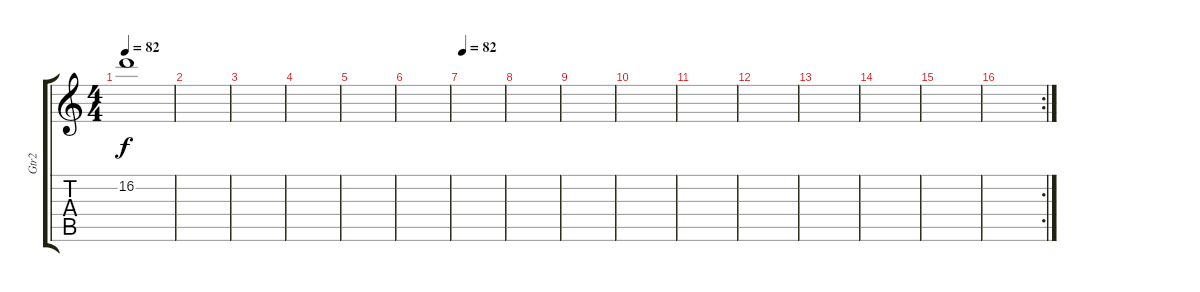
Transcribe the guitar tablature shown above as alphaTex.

\track ("Gtr2" "Gtr2") {instrument overdrivenguitar}
\staff {score tabs}
\tuning (Eb4 Bb3 Gb3 Db3 Ab2 Eb2) {hide}
\ts (4 4)
\tempo 82
\clef g2
\ks c
16.2{t}.1{dy f} |
|
|
|
|
|
\tempo 82
|
|
|
|
|
|
|
|
|
\rc 2
